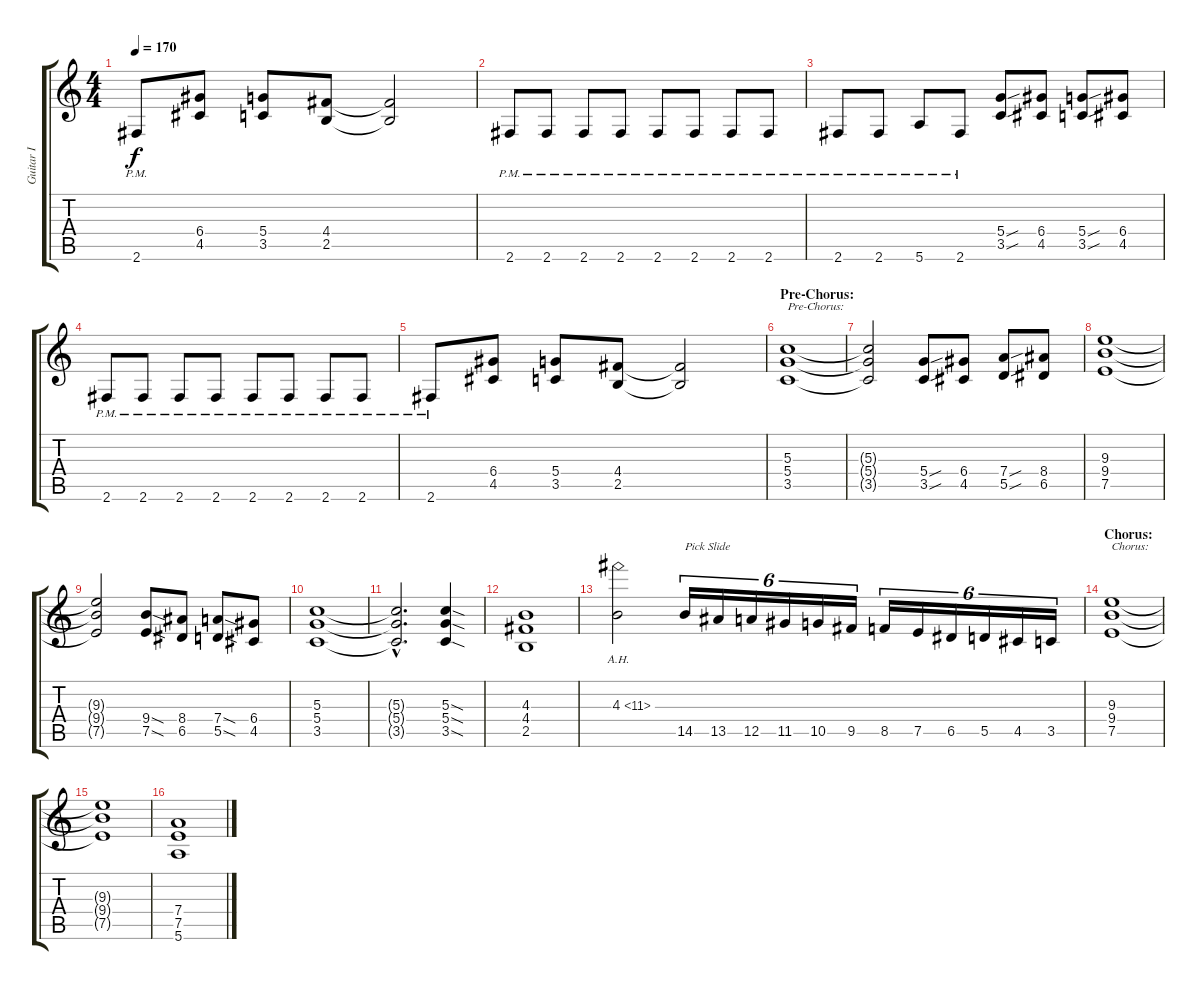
\track ("Guitar I" "Guitar I") {instrument distortionguitar}
\staff {score tabs}
\tuning (E4 B3 G3 D3 A2 E2) {hide}
\ts (4 4)
\tempo 170
\clef g2
\ks c
2.6{pm}.8{dy f} (6.4 4.5).8 (5.4 3.5).8 (4.4 2.5).8 (4.4{t} 2.5{t}).2 |
2.6{pm}.8 2.6{pm}.8 2.6{pm}.8 2.6{pm}.8 2.6{pm}.8 2.6{pm}.8 2.6{pm}.8 2.6{pm}.8 |
2.6{pm}.8 2.6{pm}.8 5.6{pm}.8 2.6{pm}.8 (5.4{sou} 3.5{sou}).8 (6.4 4.5).8 (5.4{sou} 3.5{sou}).8 (6.4 4.5).8 |
2.6{pm}.8 2.6{pm}.8 2.6{pm}.8 2.6{pm}.8 2.6{pm}.8 2.6{pm}.8 2.6{pm}.8 2.6{pm}.8 |
2.6{pm}.8 (6.4 4.5).8 (5.4 3.5).8 (4.4 2.5).8 (4.4{t} 2.5{t}).2 |
\section ("" "Pre-Chorus:")
(5.3 5.4 3.5).1{txt "Pre-Chorus:"} |
(5.3{t} 5.4{t} 3.5{t}).2 (5.4{sou} 3.5{sou}).8 (6.4 4.5).8 (7.4{sou} 5.5{sou}).8 (8.4 6.5).8 |
(9.3 9.4 7.5).1 |
(9.3{t} 9.4{t} 7.5{t}).2 (9.4{sod} 7.5{sod}).8 (8.4 6.5).8 (7.4{sod} 5.5{sod}).8 (6.4 4.5).8 |
(5.3 5.4 3.5).1 |
(5.3{hac t} 5.4{hac t} 3.5{hac t}).2{d} (5.3{sod} 5.4{sod} 3.5{sod}).4 |
(4.3 4.4 2.5).1 |
4.3{ah 7}.2 14.5.16{tu (6 4) txt "Pick Slide" instrument guitarfretnoise} 13.5.16{tu (6 4)} 12.5.16{tu (6 4)} 11.5.16{tu (6 4)} 10.5.16{tu (6 4)} 9.5.16{tu (6 4)} 8.5.16{tu (6 4)} 7.5.16{tu (6 4)} 6.5.16{tu (6 4)} 5.5.16{tu (6 4)} 4.5.16{tu (6 4)} 3.5.16{tu (6 4)} |
\section ("" "Chorus:")
(9.3 9.4 7.5).1{txt "Chorus:" instrument distortionguitar} |
(9.3{t} 9.4{t} 7.5{t}).1 |
(7.4 7.5 5.6).1
